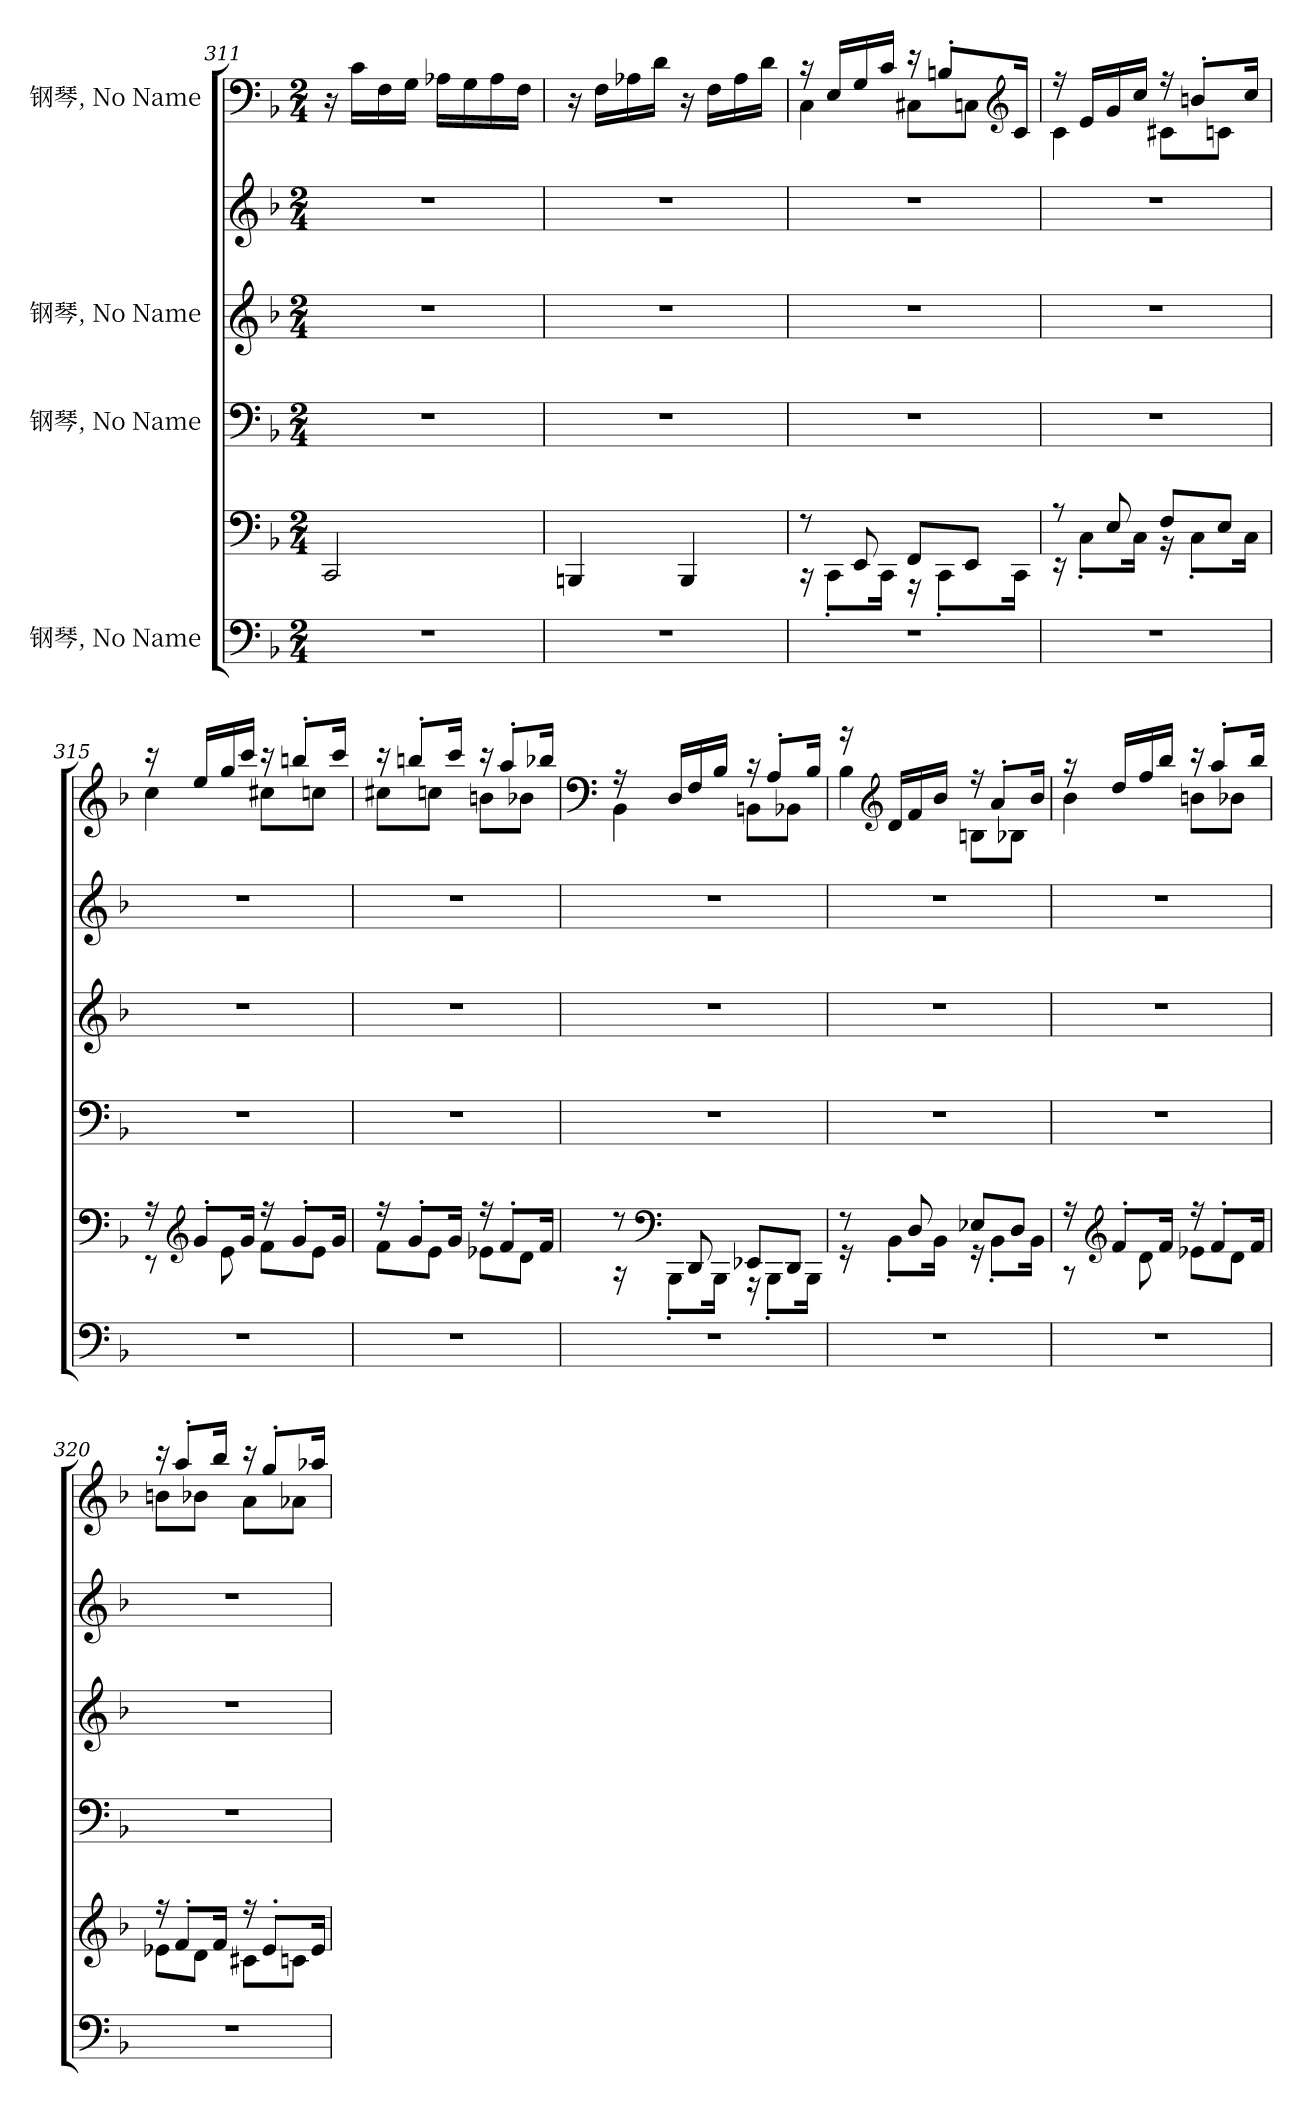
**kern	**kern	**kern	**kern	**kern	**kern
*part4	*part4	*part3	*part2	*part2	*part1
*staff6	*staff5	*staff4	*staff3	*staff2	*staff1
*I"钢琴, No Name	*	*I"钢琴, No Name	*I"钢琴, No Name	*	*I"钢琴, No Name
!!LO:PB:g=z
*clefF4	*clefF4	*clefF4	*clefG2	*clefG2	*clefF4
*k[b-]	*k[b-]	*k[b-]	*k[b-]	*k[b-]	*k[b-]
*M2/4	*M2/4	*M2/4	*M2/4	*M2/4	*M2/4
*MM111	*MM111	*MM111	*MM111	*MM111	*MM111
=311	=311	=311	=311	=311	=311
2r	2CC/	2r	2r	2r	16r
.	.	.	.	.	16c\LL
.	.	.	.	.	16F\
.	.	.	.	.	16G\JJ
.	.	.	.	.	16A-X\LL
.	.	.	.	.	16G\
.	.	.	.	.	16A-\
*	*	*	*	*	*MM109
.	.	.	.	.	16F\JJ
=312	=312	=312	=312	=312	=312
*	*	*	*	*	*MM111
2r	4BBBn/	2r	2r	2r	16r
.	.	.	.	.	16F\LL
.	.	.	.	.	16A-X\
.	.	.	.	.	16d\JJ
.	4BBB/	.	.	.	16r
.	.	.	.	.	16F\LL
.	.	.	.	.	16A-\
*	*	*	*	*	*MM109
.	.	.	.	.	16d\JJ
=313	=313	=313	=313	=313	=313
*	*	*	*	*	*MM111
*	*^	*	*	*	*^
2r	8r	16r	2r	2r	2r	16r	4C\
.	.	8CC'\L	.	.	.	16E/LL	.
.	8EE/	.	.	.	.	16G/	.
.	.	16CC\Jk	.	.	.	16c/JJ	.
.	8FF/L	16r	.	.	.	16r	8C#X\L
.	.	8CC'\L	.	.	.	8Bn'/L	.
.	8EE/J	.	.	.	.	.	8Cn\J
*	*	*	*	*	*	*clefG2	*
.	.	16CC\Jk	.	.	.	16c/Jk	.
=314	=314	=314	=314	=314	=314	=314	=314
2r	8r	16r	2r	2r	2r	16r	4c\
.	.	8C'\L	.	.	.	16e/LL	.
.	8E/	.	.	.	.	16g/	.
.	.	16C\Jk	.	.	.	16cc/JJ	.
.	8F/L	16r	.	.	.	16r	8c#X\L
.	.	8C'\L	.	.	.	8bn'/L	.
.	8E/J	.	.	.	.	.	8cn\J
*	*	*	*	*	*	*MM109	*
.	.	16C\Jk	.	.	.	16cc/Jk	.
!!LO:LB:g=z	!!
=315	=315	=315	=315	=315	=315	=315	=315
*	*	*	*	*	*	*MM111	*
2r	16r	8r	2r	2r	2r	16r	4cc\
*	*clefG2	*	*	*	*	*	*
.	8g'/L	.	.	.	.	16ee/LL	.
.	.	8e\	.	.	.	16gg/	.
.	16g/Jk	.	.	.	.	16ccc/JJ	.
.	16r	8f\L	.	.	.	16r	8cc#X\L
.	8g'/L	.	.	.	.	8bbn'/L	.
.	.	8e\J	.	.	.	.	8ccn\J
.	16g/Jk	.	.	.	.	16ccc/Jk	.
=316	=316	=316	=316	=316	=316	=316	=316
2r	16r	8f\L	2r	2r	2r	16r	8cc#X\L
.	8g'/L	.	.	.	.	8bbn'/L	.
.	.	8e\J	.	.	.	.	8ccn\J
.	16g/Jk	.	.	.	.	16ccc/Jk	.
.	16r	8e-X\L	.	.	.	16r	8bn\L
.	8f'/L	.	.	.	.	8aa'/L	.
.	.	8d\J	.	.	.	.	8b-X\J
*	*	*	*	*	*	*MM109	*
.	16f/Jk	.	.	.	.	16bb-X/Jk	.
=317	=317	=317	=317	=317	=317	=317	=317
*	*	*	*	*	*	*clefF4	*
*	*	*	*	*	*	*MM111	*
2r	8r	16r	2r	2r	2r	16r	4BB-\
*	*clefF4	*	*	*	*	*	*
.	.	8BBB-'\L	.	.	.	16D/LL	.
.	8DD/	.	.	.	.	16F/	.
.	.	16BBB-\Jk	.	.	.	16B-/JJ	.
.	8EE-X/L	16r	.	.	.	16r	8BBn\L
.	.	8BBB-'\L	.	.	.	8A'/L	.
.	8DD/J	.	.	.	.	.	8BB-X\J
*	*	*	*	*	*	*MM109	*
.	.	16BBB-\Jk	.	.	.	16B-/Jk	.
!!LO:PB:g=z	!!
=318	=318	=318	=318	=318	=318	=318	=318
*	*	*	*	*	*	*MM111	*
2r	8r	16r	2r	2r	2r	16r	4B-\
*	*	*	*	*	*	*clefG2	*
.	.	8BB-'\L	.	.	.	16d/LL	.
.	8D/	.	.	.	.	16f/	.
.	.	16BB-\Jk	.	.	.	16b-/JJ	.
.	8E-X/L	16r	.	.	.	16r	8Bn\L
.	.	8BB-'\L	.	.	.	8a'/L	.
.	8D/J	.	.	.	.	.	8B-X\J
*	*	*	*	*	*	*MM109	*
.	.	16BB-\Jk	.	.	.	16b-/Jk	.
=319	=319	=319	=319	=319	=319	=319	=319
*	*	*	*	*	*	*MM111	*
2r	16r	8r	2r	2r	2r	16r	4b-\
*	*clefG2	*	*	*	*	*	*
.	8f'/L	.	.	.	.	16dd/LL	.
.	.	8d\	.	.	.	16ff/	.
.	16f/Jk	.	.	.	.	16bb-/JJ	.
.	16r	8e-X\L	.	.	.	16r	8bn\L
.	8f'/L	.	.	.	.	8aa'/L	.
.	.	8d\J	.	.	.	.	8b-X\J
.	16f/Jk	.	.	.	.	16bb-/Jk	.
=320	=320	=320	=320	=320	=320	=320	=320
2r	16r	8e-X\L	2r	2r	2r	16r	8bn\L
.	8f'/L	.	.	.	.	8aa'/L	.
.	.	8d\J	.	.	.	.	8b-X\J
.	16f/Jk	.	.	.	.	16bb-/Jk	.
.	16r	8c#X\L	.	.	.	16r	8a\L
.	8e-'/L	.	.	.	.	8gg'/L	.
.	.	8cn\J	.	.	.	.	8a-X\J
*	*	*	*	*	*	*MM109	*
.	16e-/Jk	.	.	.	.	16aa-X/Jk	.
*	*v	*v	*	*	*	*v	*v
=	=	=	=	=	=
*-	*-	*-	*-	*-	*-
